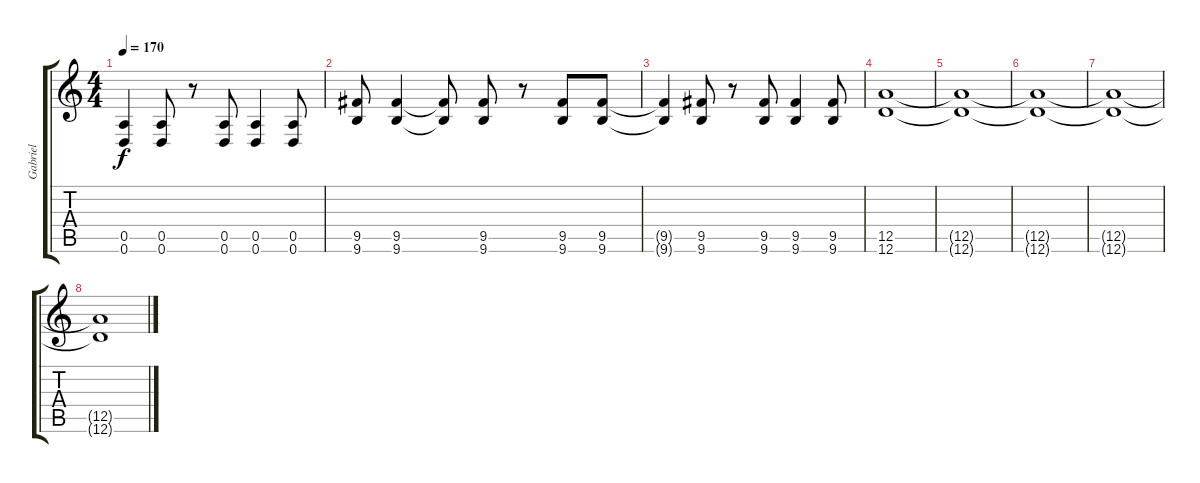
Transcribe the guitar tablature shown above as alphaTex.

\track ("Gabriel" "Gabriel") {instrument acousticguitarsteel}
\staff {score tabs}
\tuning (E4 B3 G3 D3 A2 D2) {hide}
\ts (4 4)
\tempo 170
\clef g2
\ks c
(0.5{t} 0.6{t}).4{dy f} (0.5 0.6).8 r.8 (0.5 0.6).8 (0.5 0.6).4 (0.5 0.6).8 |
(9.5 9.6).8 (9.5 9.6).4 (9.5{t} 9.6{t}).8 (9.5 9.6).8 r.8 (9.5 9.6).8 (9.5 9.6).8 |
(9.5{t} 9.6{t}).4 (9.5 9.6).8 r.8 (9.5 9.6).8 (9.5 9.6).4 (9.5 9.6).8 |
(12.5 12.6).1{volume 0} |
(12.5{t} 12.6{t}).1 |
(12.5{t} 12.6{t}).1 |
(12.5{t} 12.6{t}).1 |
(12.5{t} 12.6{t}).1
